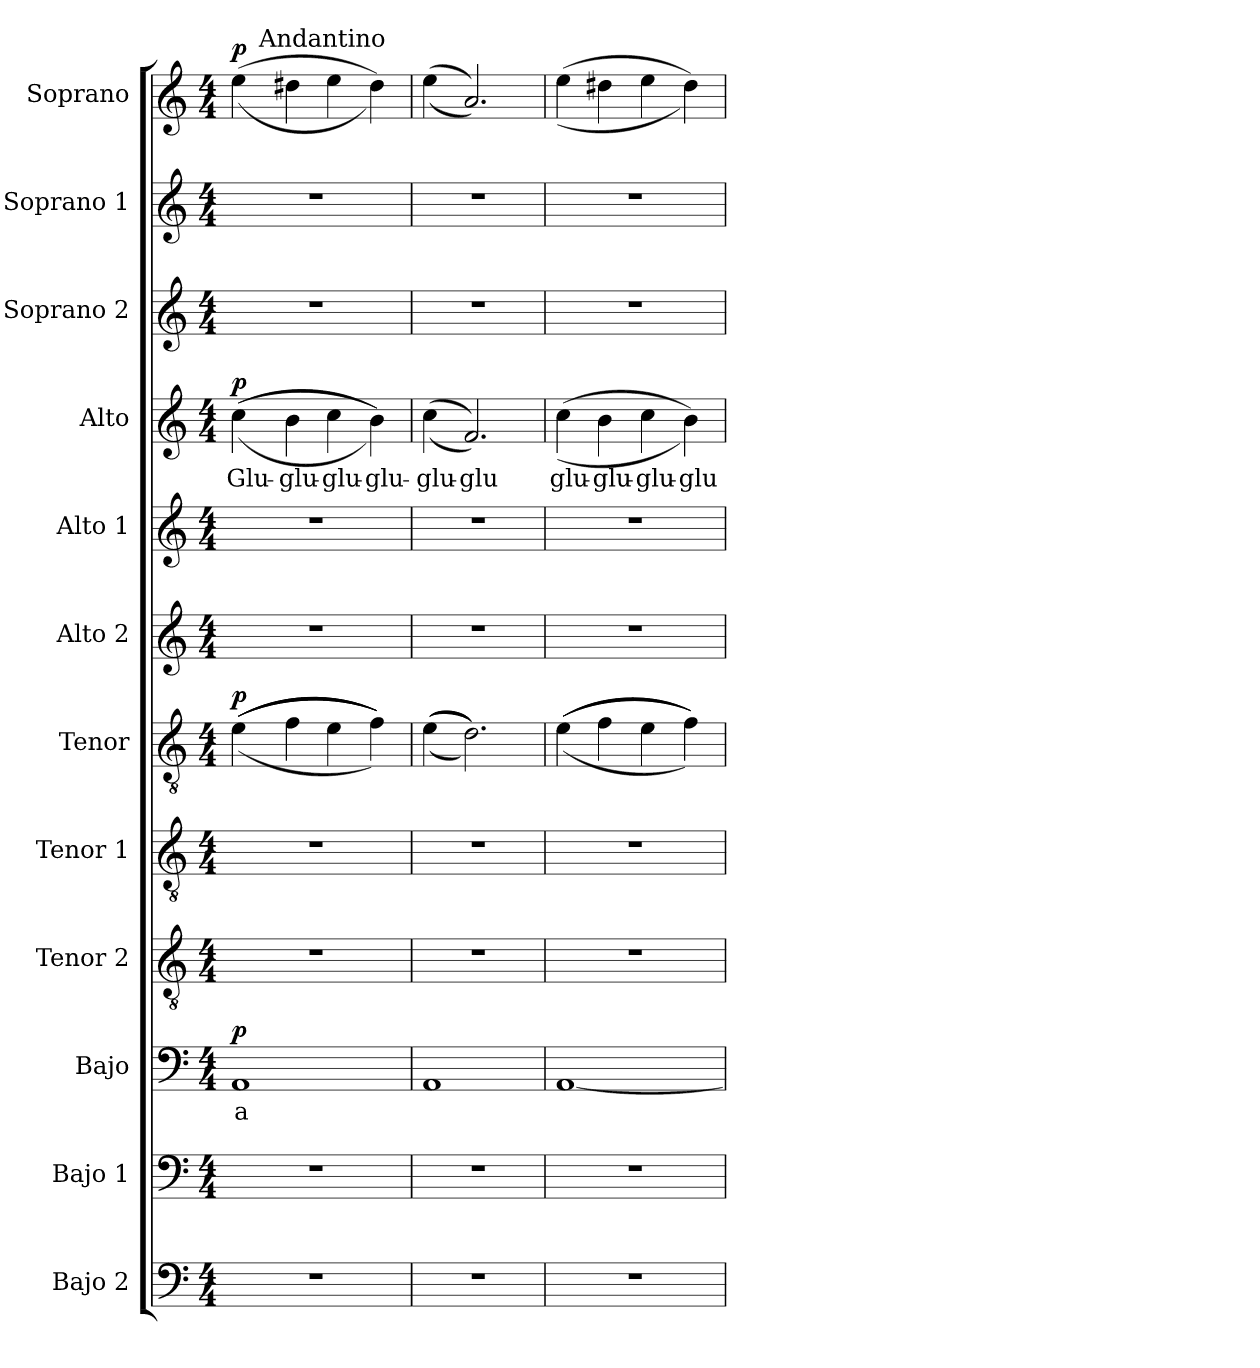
**kern	**kern	**kern	**text	**dynam	**kern	**kern	**kern	**dynam	**kern	**kern	**kern	**text	**dynam	**kern	**kern	**kern	**dynam
*part12	*part11	*part10	*part10	*part10	*part9	*part8	*part7	*part7	*part6	*part5	*part4	*part4	*part4	*part3	*part2	*part1	*part1
*staff12	*staff11	*staff10	*staff10	*staff10	*staff9	*staff8	*staff7	*staff7	*staff6	*staff5	*staff4	*staff4	*staff4	*staff3	*staff2	*staff1	*staff1
*I"Bajo 2	*I"Bajo 1	*I"Bajo	*	*	*I"Tenor 2	*I"Tenor 1	*I"Tenor	*	*I"Alto 2	*I"Alto 1	*I"Alto	*	*	*I"Soprano 2	*I"Soprano 1	*I"Soprano	*
*I'B2.	*I'B1.	*I'B.	*	*	*I'T2.	*I'T1.	*I'T.	*	*I'A2.	*I'A1.	*I'A.	*	*	*I'S2.	*I'S1.	*I'S.	*
*clefF4	*clefF4	*clefF4	*	*	*clefGv2	*clefGv2	*clefGv2	*	*clefG2	*clefG2	*clefG2	*	*	*clefG2	*clefG2	*clefG2	*
*k[]	*k[]	*k[]	*	*	*k[]	*k[]	*k[]	*	*k[]	*k[]	*k[]	*	*	*k[]	*k[]	*k[]	*
*M4/4	*M4/4	*M4/4	*	*	*M4/4	*M4/4	*M4/4	*	*M4/4	*M4/4	*M4/4	*	*	*M4/4	*M4/4	*M4/4	*
*MM75	*MM75	*MM75	*	*	*MM75	*MM75	*MM75	*	*MM75	*MM75	*MM75	*	*	*MM75	*MM75	*MM75	*
=1	=1	=1	=1	=1	=1	=1	=1	=1	=1	=1	=1	=1	=1	=1	=1	=1	=1
!	!	!	!LO:LY:b	!LO:DY:a	!	!	!	!LO:DY:a	!	!	!	!LO:LY:b	!LO:DY:a	!	!	!	!LO:DY:a
*	*	*	*	*	*	*	*	*	*	*	*	*	*	*	*	*^	*
1r	1r	1AA	a	p	1r	1r	(>(>(>(>(>4e\	p	1r	1r	(>(>(>4cc\	Glu-	p	1r	1r	(>(>4ee\	8ryy	p
!	!	!	!	!	!	!	!	!	!	!	!	!	!	!	!	!	!LO:TX:a:t=Andantino	!
.	.	.	.	.	.	.	.	.	.	.	.	.	.	.	.	.	2..ryy	.
!	!	!	!	!	!	!	!	!	!	!	!	!LO:LY:b	!	!	!	!	!	!
.	.	.	.	.	.	.	4f\	.	.	.	4b\	-glu-	.	.	.	4dd#X\	.	.
!	!	!	!	!	!	!	!	!	!	!	!	!LO:LY:b	!	!	!	!	!	!
.	.	.	.	.	.	.	4e\	.	.	.	4cc\	-glu-	.	.	.	4ee\	.	.
!	!	!	!	!	!	!	!	!	!	!	!	!LO:LY:b	!	!	!	!	!	!
.	.	.	.	.	.	.	4f\)))))	.	.	.	4b\)))	-glu-	.	.	.	4dd#\))	.	.
=2	=2	=2	=2	=2	=2	=2	=2	=2	=2	=2	=2	=2	=2	=2	=2	=2	=2	=2
!	!	!	!	!	!	!	!	!	!	!	!	!LO:LY:b	!	!	!	!	!	!
*	*	*	*	*	*	*	*	*	*	*	*	*	*	*	*	*v	*v	*
1r	1r	1AA	.	.	1r	1r	(>(>(>(>4e\	.	1r	1r	(>(>4cc\	-glu-	.	1r	1r	(>(>4ee\	.
!	!	!	!	!	!	!	!	!	!	!	!	!LO:LY:b	!	!	!	!	!
.	.	.	.	.	.	.	2.d\))))	.	.	.	2.f/))	-glu	.	.	.	2.a/))	.
=3	=3	=3	=3	=3	=3	=3	=3	=3	=3	=3	=3	=3	=3	=3	=3	=3	=3
!	!	!	!	!	!	!	!	!	!	!	!	!LO:LY:b	!	!	!	!	!
1r	1r	[1AA	.	.	1r	1r	(>(>(>(>4e\	.	1r	1r	(>(>4cc\	glu-	.	1r	1r	(>(>4ee\	.
!	!	!	!	!	!	!	!	!	!	!	!	!LO:LY:b	!	!	!	!	!
.	.	.	.	.	.	.	4f\	.	.	.	4b\	-glu-	.	.	.	4dd#X\	.
!	!	!	!	!	!	!	!	!	!	!	!	!LO:LY:b	!	!	!	!	!
.	.	.	.	.	.	.	4e\	.	.	.	4cc\	-glu-	.	.	.	4ee\	.
!	!	!	!	!	!	!	!	!	!	!	!	!LO:LY:b	!	!	!	!	!
.	.	.	.	.	.	.	4f\))))	.	.	.	4b\))	-glu-	.	.	.	4dd#\))	.
=	=	=	=	=	=	=	=	=	=	=	=	=	=	=	=	=	=
*-	*-	*-	*-	*-	*-	*-	*-	*-	*-	*-	*-	*-	*-	*-	*-	*-	*-
